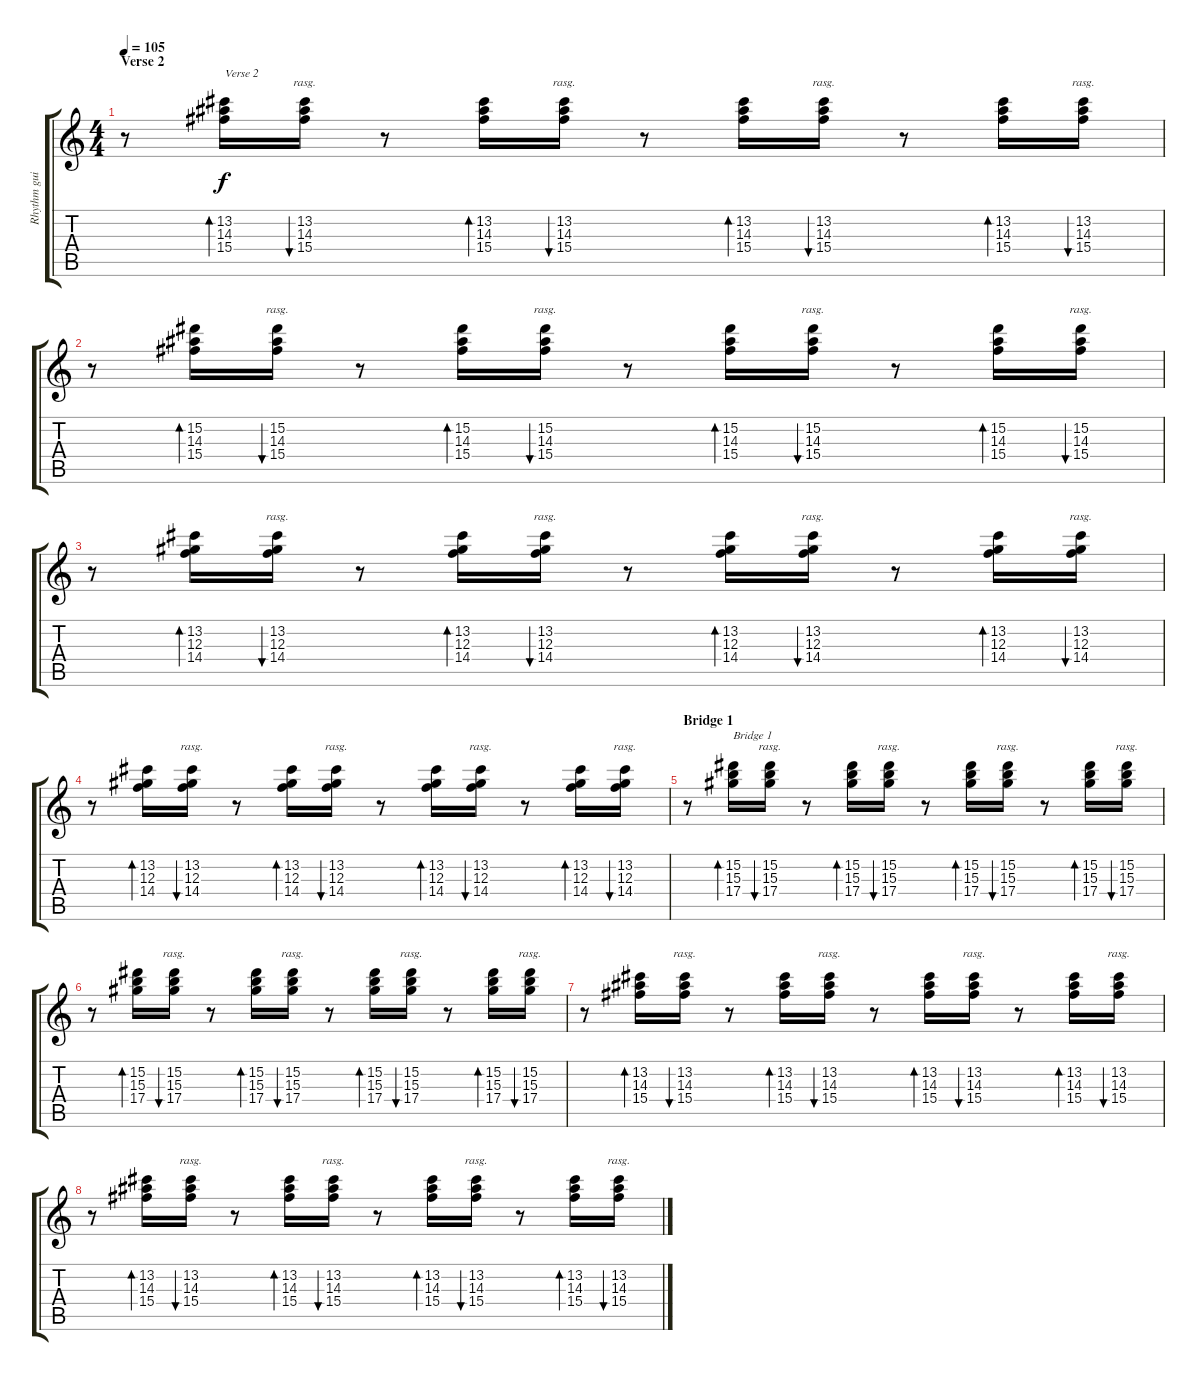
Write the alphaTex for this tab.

\track ("Rhythm guitar" "Rhythm gui") {instrument electricguitarjazz}
\staff {score tabs}
\tuning (F4 C4 Ab3 Eb3 Bb2 F2) {hide}
\ts (4 4)
\section ("" "Verse 2")
\tempo 105
\clef g2
\ks c
r.8{dy f} (13.2 14.3 15.4).16{bd 30 txt "Verse 2"} (13.2 14.3 15.4).16{bu 30 rasg ii} r.8 (13.2 14.3 15.4).16{bd 30} (13.2 14.3 15.4).16{bu 30 rasg ii} r.8 (13.2 14.3 15.4).16{bd 30} (13.2 14.3 15.4).16{bu 30 rasg ii} r.8 (13.2 14.3 15.4).16{bd 30} (13.2 14.3 15.4).16{bu 30 rasg ii} |
r.8 (15.2 14.3 15.4).16{bd 30} (15.2 14.3 15.4).16{bu 30 rasg ii} r.8 (15.2 14.3 15.4).16{bd 30} (15.2 14.3 15.4).16{bu 30 rasg ii} r.8 (15.2 14.3 15.4).16{bd 30} (15.2 14.3 15.4).16{bu 30 rasg ii} r.8 (15.2 14.3 15.4).16{bd 30} (15.2 14.3 15.4).16{bu 30 rasg ii} |
r.8 (13.2 12.3 14.4).16{bd 30} (13.2 12.3 14.4).16{bu 30 rasg ii} r.8 (13.2 12.3 14.4).16{bd 30} (13.2 12.3 14.4).16{bu 30 rasg ii} r.8 (13.2 12.3 14.4).16{bd 30} (13.2 12.3 14.4).16{bu 30 rasg ii} r.8 (13.2 12.3 14.4).16{bd 30} (13.2 12.3 14.4).16{bu 30 rasg ii} |
r.8 (13.2 12.3 14.4).16{bd 30} (13.2 12.3 14.4).16{bu 30 rasg ii} r.8 (13.2 12.3 14.4).16{bd 30} (13.2 12.3 14.4).16{bu 30 rasg ii} r.8 (13.2 12.3 14.4).16{bd 30} (13.2 12.3 14.4).16{bu 30 rasg ii} r.8 (13.2 12.3 14.4).16{bd 30} (13.2 12.3 14.4).16{bu 30 rasg ii} |
\section ("" "Bridge 1")
r.8 (15.2 15.3 17.4).16{bd 30 txt "Bridge 1"} (15.2 15.3 17.4).16{bu 30 rasg ii} r.8 (15.2 15.3 17.4).16{bd 30} (15.2 15.3 17.4).16{bu 30 rasg ii} r.8 (15.2 15.3 17.4).16{bd 30} (15.2 15.3 17.4).16{bu 30 rasg ii} r.8 (15.2 15.3 17.4).16{bd 30} (15.2 15.3 17.4).16{bu 30 rasg ii} |
r.8 (15.2 15.3 17.4).16{bd 30} (15.2 15.3 17.4).16{bu 30 rasg ii} r.8 (15.2 15.3 17.4).16{bd 30} (15.2 15.3 17.4).16{bu 30 rasg ii} r.8 (15.2 15.3 17.4).16{bd 30} (15.2 15.3 17.4).16{bu 30 rasg ii} r.8 (15.2 15.3 17.4).16{bd 30} (15.2 15.3 17.4).16{bu 30 rasg ii} |
r.8 (13.2 14.3 15.4).16{bd 30} (13.2 14.3 15.4).16{bu 30 rasg ii} r.8 (13.2 14.3 15.4).16{bd 30} (13.2 14.3 15.4).16{bu 30 rasg ii} r.8 (13.2 14.3 15.4).16{bd 30} (13.2 14.3 15.4).16{bu 30 rasg ii} r.8 (13.2 14.3 15.4).16{bd 30} (13.2 14.3 15.4).16{bu 30 rasg ii} |
r.8 (13.2 14.3 15.4).16{bd 30} (13.2 14.3 15.4).16{bu 30 rasg ii} r.8 (13.2 14.3 15.4).16{bd 30} (13.2 14.3 15.4).16{bu 30 rasg ii} r.8 (13.2 14.3 15.4).16{bd 30} (13.2 14.3 15.4).16{bu 30 rasg ii} r.8 (13.2 14.3 15.4).16{bd 30} (13.2 14.3 15.4).16{bu 30 rasg ii}
